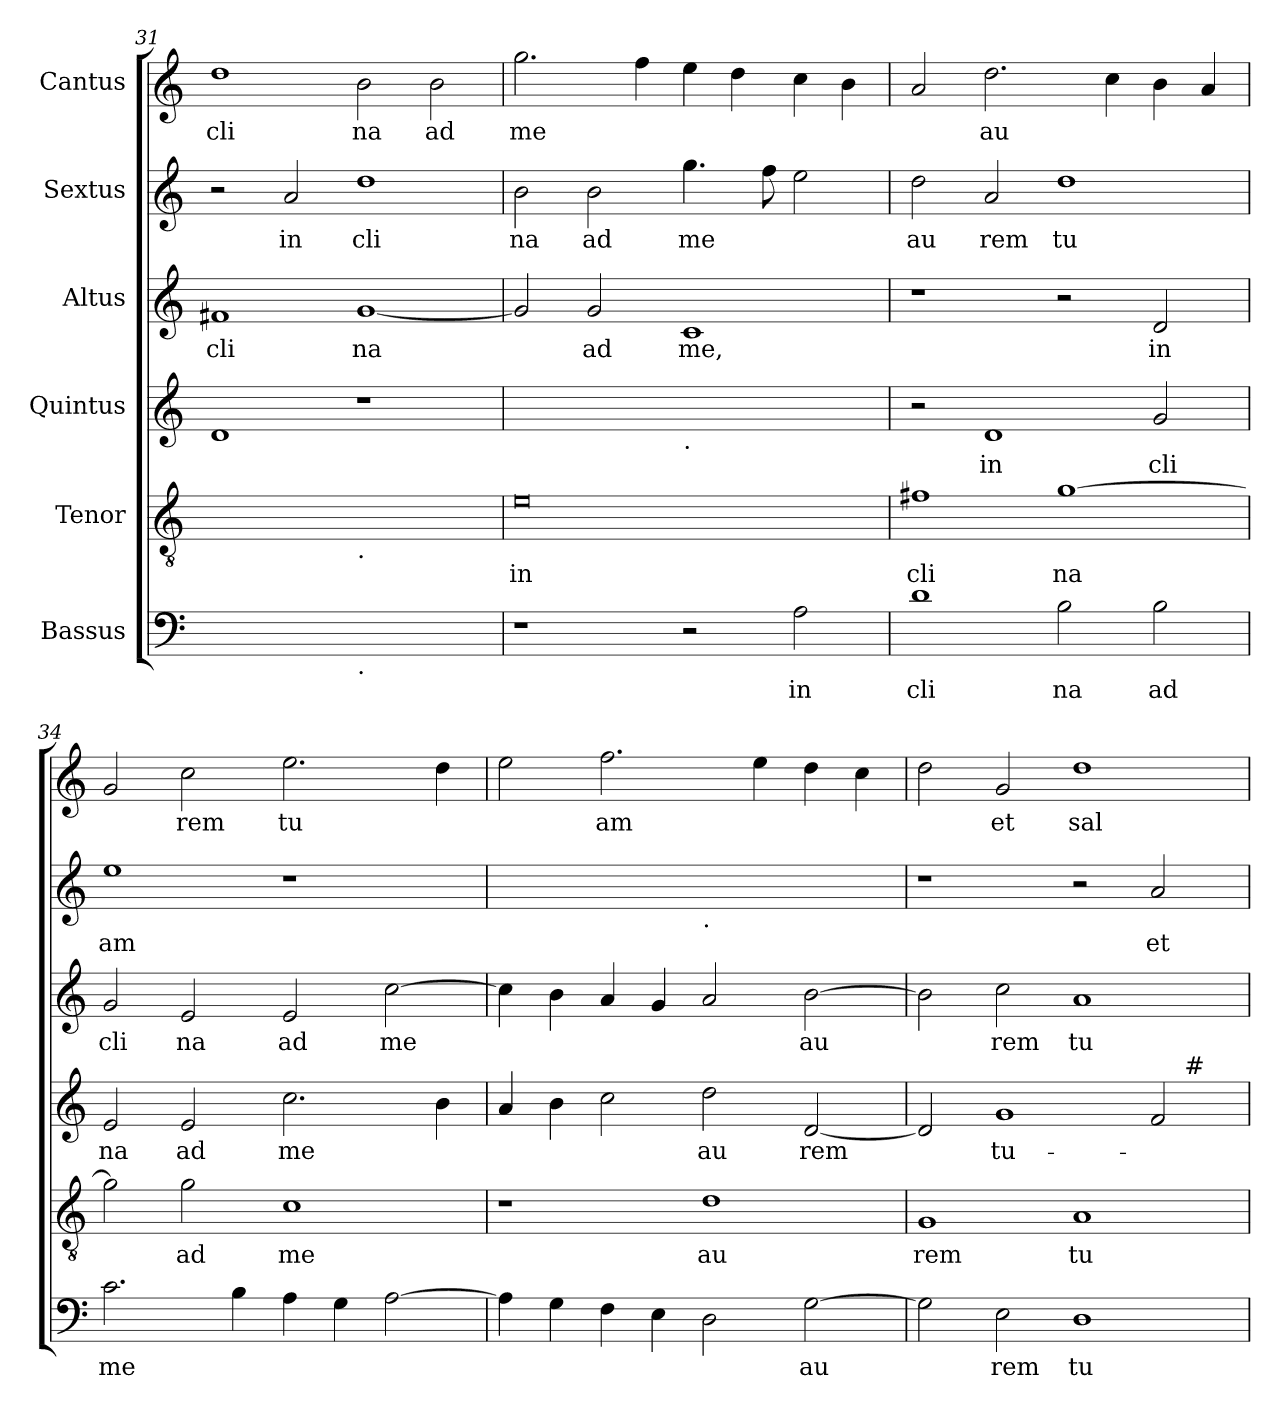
**kern	**text	**kern	**text	**kern	**text	**kern	**text	**kern	**text	**kern	**text
*part6	*part6	*part5	*part5	*part4	*part4	*part3	*part3	*part2	*part2	*part1	*part1
*staff6	*staff6	*staff5	*staff5	*staff4	*staff4	*staff3	*staff3	*staff2	*staff2	*staff1	*staff1
*I"Bassus	*	*I"Tenor	*	*I"Quintus	*	*I"Altus	*	*I"Sextus	*	*I"Cantus	*
*clefF4	*	*clefGv2	*	*clefG2	*	*clefG2	*	*clefG2	*	*clefG2	*
*k[]	*	*k[]	*	*k[]	*	*k[]	*	*k[]	*	*k[]	*
=31	=31	=31	=31	=31	=31	=31	=31	=31	=31	=31	=31
!	!	!	!	!	!	!	!LO:LY:b	!	!	!	!LO:LY:b
1ryy	.	1ryy	.	1d	.	1f#X	cli	2r	.	1dd	cli
!	!	!	!	!	!	!	!	!	!LO:LY:b	!	!
.	.	.	.	.	.	.	.	2a/	in	.	.
!	!	!LO:TX:b:t=.	!	!	!	!	!	!	!	!	!
!LO:TX:b:t=.	!	!	!	!	!	!	!	!	!	!	!
!	!	!	!	!	!	!	!LO:LY:b	!	!LO:LY:b	!	!LO:LY:b
1ryy	.	1ryy	.	1r	.	[<1g	na	1dd	cli	2b\	na
!	!	!	!	!	!	!	!	!	!	!	!LO:LY:b
.	.	.	.	.	.	.	.	.	.	2b\	ad
=32	=32	=32	=32	=32	=32	=32	=32	=32	=32	=32	=32
!	!	!	!LO:LY:b	!	!	!	!	!	!LO:LY:b	!	!LO:LY:b
1r	.	0e	in	1ryy	.	2g/]	.	2b\	na	2.gg\	me
!	!	!	!	!	!	!	!LO:LY:b	!	!LO:LY:b	!	!
.	.	.	.	.	.	2g/	ad	2b\	ad	.	.
.	.	.	.	.	.	.	.	.	.	4ff\	.
!	!	!	!	!LO:TX:b:t=.	!	!	!	!	!	!	!
!	!	!	!	!	!	!	!LO:LY:b	!	!LO:LY:b	!	!
2r	.	.	.	1ryy	.	1c	me,	4.gg\	me	4ee\	.
.	.	.	.	.	.	.	.	.	.	4dd\	.
.	.	.	.	.	.	.	.	8ff\	.	.	.
!	!LO:LY:b	!	!	!	!	!	!	!	!	!	!
2A\	in	.	.	.	.	.	.	2ee\	.	4cc\	.
.	.	.	.	.	.	.	.	.	.	4b\	.
=33	=33	=33	=33	=33	=33	=33	=33	=33	=33	=33	=33
!	!LO:LY:b	!	!LO:LY:b	!	!	!	!	!	!LO:LY:b	!	!
1d	cli	1f#X	cli	2r	.	1r	.	2dd\	au	2a/	.
!	!	!	!	!	!LO:LY:b	!	!	!	!LO:LY:b	!	!LO:LY:b
.	.	.	.	1d	in	.	.	2a/	rem	2.dd\	au
!	!LO:LY:b	!	!LO:LY:b	!	!	!	!	!	!LO:LY:b	!	!
2B\	na	[>1g	na	.	.	2r	.	1dd	tu	.	.
.	.	.	.	.	.	.	.	.	.	4cc\	.
!	!LO:LY:b	!	!	!	!LO:LY:b	!	!LO:LY:b	!	!	!	!
2B\	ad	.	.	2g/	cli	2d/	in	.	.	4b\	.
.	.	.	.	.	.	.	.	.	.	4a/	.
=34	=34	=34	=34	=34	=34	=34	=34	=34	=34	=34	=34
!	!LO:LY:b	!	!	!	!LO:LY:b	!	!LO:LY:b	!	!LO:LY:b	!	!
2.c\	me	2g\]	.	2e/	na	2g/	cli	1ee	am	2g/	.
!	!	!	!LO:LY:b	!	!LO:LY:b	!	!LO:LY:b	!	!	!	!LO:LY:b
.	.	2g\	ad	2e/	ad	2e/	na	.	.	2cc\	rem
4B\	.	.	.	.	.	.	.	.	.	.	.
!	!	!	!LO:LY:b	!	!LO:LY:b	!	!LO:LY:b	!	!	!	!LO:LY:b
4A\	.	1c	me	2.cc\	me	2e/	ad	1r	.	2.ee\	tu
4G\	.	.	.	.	.	.	.	.	.	.	.
!	!	!	!	!	!	!	!LO:LY:b	!	!	!	!
[>2A\	.	.	.	.	.	[>2cc\	me	.	.	.	.
.	.	.	.	4b\	.	.	.	.	.	4dd\	.
!!LO:LB:g=z
=35	=35	=35	=35	=35	=35	=35	=35	=35	=35	=35	=35
4A\]	.	1r	.	4a/	.	4cc\]	.	1ryy	.	2ee\	.
4G\	.	.	.	4b\	.	4b\	.	.	.	.	.
!	!	!	!	!	!	!	!	!	!	!	!LO:LY:b
4F\	.	.	.	2cc\	.	4a/	.	.	.	2.ff\	am
4E\	.	.	.	.	.	4g/	.	.	.	.	.
!	!	!	!	!	!	!	!	!LO:TX:b:t=.	!	!	!
!	!	!	!LO:LY:b	!	!LO:LY:b	!	!	!	!	!	!
2D\	.	1d	au	2dd\	au	2a/	.	1ryy	.	.	.
.	.	.	.	.	.	.	.	.	.	4ee\	.
!	!LO:LY:b	!	!	!	!LO:LY:b	!	!LO:LY:b	!	!	!	!
[>2G\	au	.	.	[>2d/	rem	[>2b\	au	.	.	4dd\	.
.	.	.	.	.	.	.	.	.	.	4cc\	.
!!LO:PB:g=z
=36	=36	=36	=36	=36	=36	=36	=36	=36	=36	=36	=36
!	!	!	!LO:LY:b	!	!	!	!	!	!	!	!
*	*	*	*	*^	*	*	*	*	*	*	*
2G\]	.	1G	rem	2d/]	1ryy	.	2b\]	.	1r	.	2dd\	.
!	!LO:LY:b	!	!	!	!	!LO:LY:b	!	!LO:LY:b	!	!	!	!LO:LY:b
2E\	rem	.	.	1g	.	tu-	2cc\	rem	.	.	2g/	et
!	!LO:LY:b	!	!LO:LY:b	!	!	!	!	!LO:LY:b	!	!	!	!LO:LY:b
1D	tu	1A	tu	.	2ryy	.	1a	tu-	2r	.	1dd	sal-
!	!	!	!	!	!	!	!	!	!	!LO:LY:b	!	!
.	.	.	.	2f/	8ryy	.	.	.	2a/	et	.	.
!	!	!	!	!	!LO:TX:a:t=#	!	!	!	!	!	!	!
.	.	.	.	.	4.ryy	.	.	.	.	.	.	.
*	*	*	*	*v	*v	*	*	*	*	*	*	*
=	=	=	=	=	=	=	=	=	=	=	=
*-	*-	*-	*-	*-	*-	*-	*-	*-	*-	*-	*-
